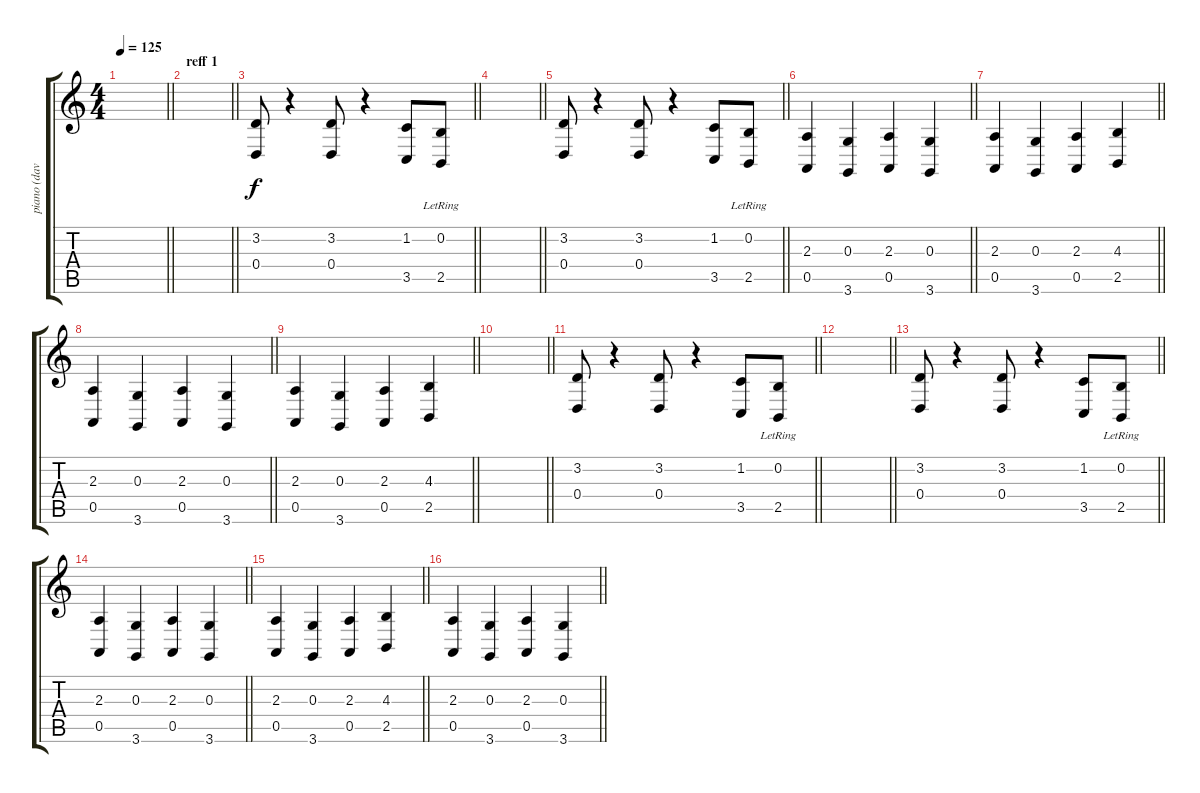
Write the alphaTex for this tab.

\track ("piano (david)" "piano (dav") {instrument brightacousticpiano}
\staff {score tabs}
\tuning (E4 B3 G3 D3 A2 E2) {hide}
\ts (4 4)
\tempo 125
\clef g2
\barLineRight lightlight
\ks c
|
\section ("" "reff 1")
\barLineRight lightlight
|
\barLineRight lightlight
(3.2 0.4).8 r.4 (3.2 0.4).8 r.4 (1.2 3.5).8 (0.2 2.5{lr}).8 |
\barLineRight lightlight
|
\barLineRight lightlight
(3.2 0.4).8 r.4 (3.2 0.4).8 r.4 (1.2 3.5).8 (0.2 2.5{lr}).8 |
\barLineRight lightlight
(2.3 0.5).4 (0.3 3.6).4 (2.3 0.5).4 (0.3 3.6).4 |
\barLineRight lightlight
(2.3 0.5).4 (0.3 3.6).4 (2.3 0.5).4 (4.3 2.5).4 |
\barLineRight lightlight
(2.3 0.5).4 (0.3 3.6).4 (2.3 0.5).4 (0.3 3.6).4 |
\barLineRight lightlight
(2.3 0.5).4 (0.3 3.6).4 (2.3 0.5).4 (4.3 2.5).4 |
\barLineRight lightlight
|
\barLineRight lightlight
(3.2 0.4).8 r.4 (3.2 0.4).8 r.4 (1.2 3.5).8 (0.2 2.5{lr}).8 |
\barLineRight lightlight
|
\barLineRight lightlight
(3.2 0.4).8 r.4 (3.2 0.4).8 r.4 (1.2 3.5).8 (0.2 2.5{lr}).8 |
\barLineRight lightlight
(2.3 0.5).4 (0.3 3.6).4 (2.3 0.5).4 (0.3 3.6).4 |
\barLineRight lightlight
(2.3 0.5).4 (0.3 3.6).4 (2.3 0.5).4 (4.3 2.5).4 |
\barLineRight lightlight
(2.3 0.5).4 (0.3 3.6).4 (2.3 0.5).4 (0.3 3.6).4
